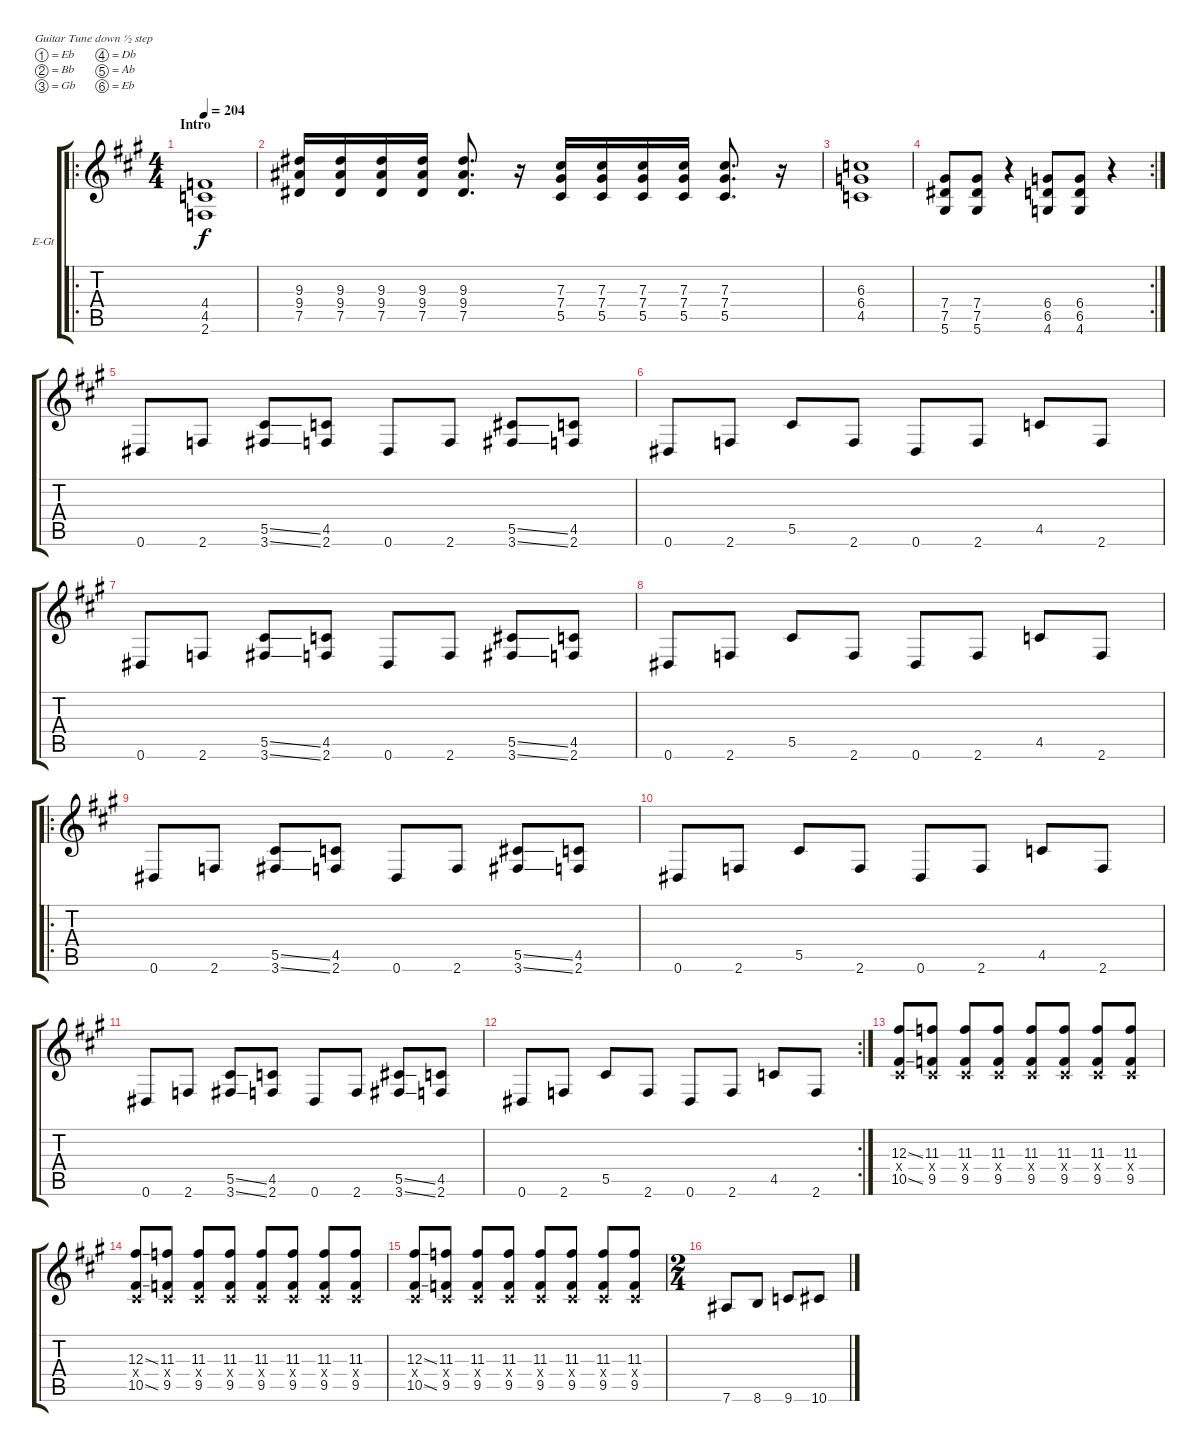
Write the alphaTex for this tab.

\bracketExtendMode groupsimilarinstruments
\firstSystemTrackNameOrientation horizontal
\otherSystemsTrackNameOrientation horizontal
\track ("Bizzy Derick" "E-Gt") {instrument distortionguitar}
\staff {score tabs}
\tuning (Eb4 Bb3 Gb3 Db3 Ab2 Eb2)
\ro
\ts (4 4)
\section ("" "Intro")
\tempo 204
\clef g2
\ks a
(4.4 4.5 2.6).1{dy f instrument distortionguitar} |
(9.3 9.4 7.5).16 (9.3 9.4 7.5).16 (9.3 9.4 7.5).16 (9.3 9.4 7.5).16 (9.3 9.4 7.5).8{d} r.16 (7.3 7.4 5.5).16 (7.3 7.4 5.5).16 (7.3 7.4 5.5).16 (7.3 7.4 5.5).16 (7.3 7.4 5.5).8{d} r.16 |
(6.3 6.4 4.5).1 |
\rc 2
(7.4 7.5 5.6).8 (7.4 7.5 5.6).8 r.4 (6.4 6.5 4.6).8 (6.4 6.5 4.6).8 r.4 |
0.6.8 2.6.8 (5.5{ss} 3.6{ss}).8 (4.5 2.6).8 0.6.8 2.6.8 (5.5{ss} 3.6{ss}).8 (4.5 2.6).8 |
0.6.8 2.6.8 5.5.8 2.6.8 0.6.8 2.6.8 4.5.8 2.6.8 |
0.6.8 2.6.8 (5.5{ss} 3.6{ss}).8 (4.5 2.6).8 0.6.8 2.6.8 (5.5{ss} 3.6{ss}).8 (4.5 2.6).8 |
0.6.8 2.6.8 5.5.8 2.6.8 0.6.8 2.6.8 4.5.8 2.6.8 |
\ro
0.6.8 2.6.8 (5.5{ss} 3.6{ss}).8 (4.5 2.6).8 0.6.8 2.6.8 (5.5{ss} 3.6{ss}).8 (4.5 2.6).8 |
0.6.8 2.6.8 5.5.8 2.6.8 0.6.8 2.6.8 4.5.8 2.6.8 |
0.6.8 2.6.8 (5.5{ss} 3.6{ss}).8 (4.5 2.6).8 0.6.8 2.6.8 (5.5{ss} 3.6{ss}).8 (4.5 2.6).8 |
\rc 2
0.6.8 2.6.8 5.5.8 2.6.8 0.6.8 2.6.8 4.5.8 2.6.8 |
(12.3{ss} 0.4{x} 10.5{ss}).8 (11.3 0.4{x} 9.5).8 (11.3 0.4{x} 9.5).8 (11.3 0.4{x} 9.5).8 (11.3 0.4{x} 9.5).8 (11.3 0.4{x} 9.5).8 (11.3 0.4{x} 9.5).8 (11.3 0.4{x} 9.5).8 |
(12.3{ss} 0.4{x} 10.5{ss}).8 (11.3 0.4{x} 9.5).8 (11.3 0.4{x} 9.5).8 (11.3 0.4{x} 9.5).8 (11.3 0.4{x} 9.5).8 (11.3 0.4{x} 9.5).8 (11.3 0.4{x} 9.5).8 (11.3 0.4{x} 9.5).8 |
(12.3{ss} 0.4{x} 10.5{ss}).8 (11.3 0.4{x} 9.5).8 (11.3 0.4{x} 9.5).8 (11.3 0.4{x} 9.5).8 (11.3 0.4{x} 9.5).8 (11.3 0.4{x} 9.5).8 (11.3 0.4{x} 9.5).8 (11.3 0.4{x} 9.5).8 |
\ts (2 4)
7.6.8 8.6.8 9.6.8 10.6.8
